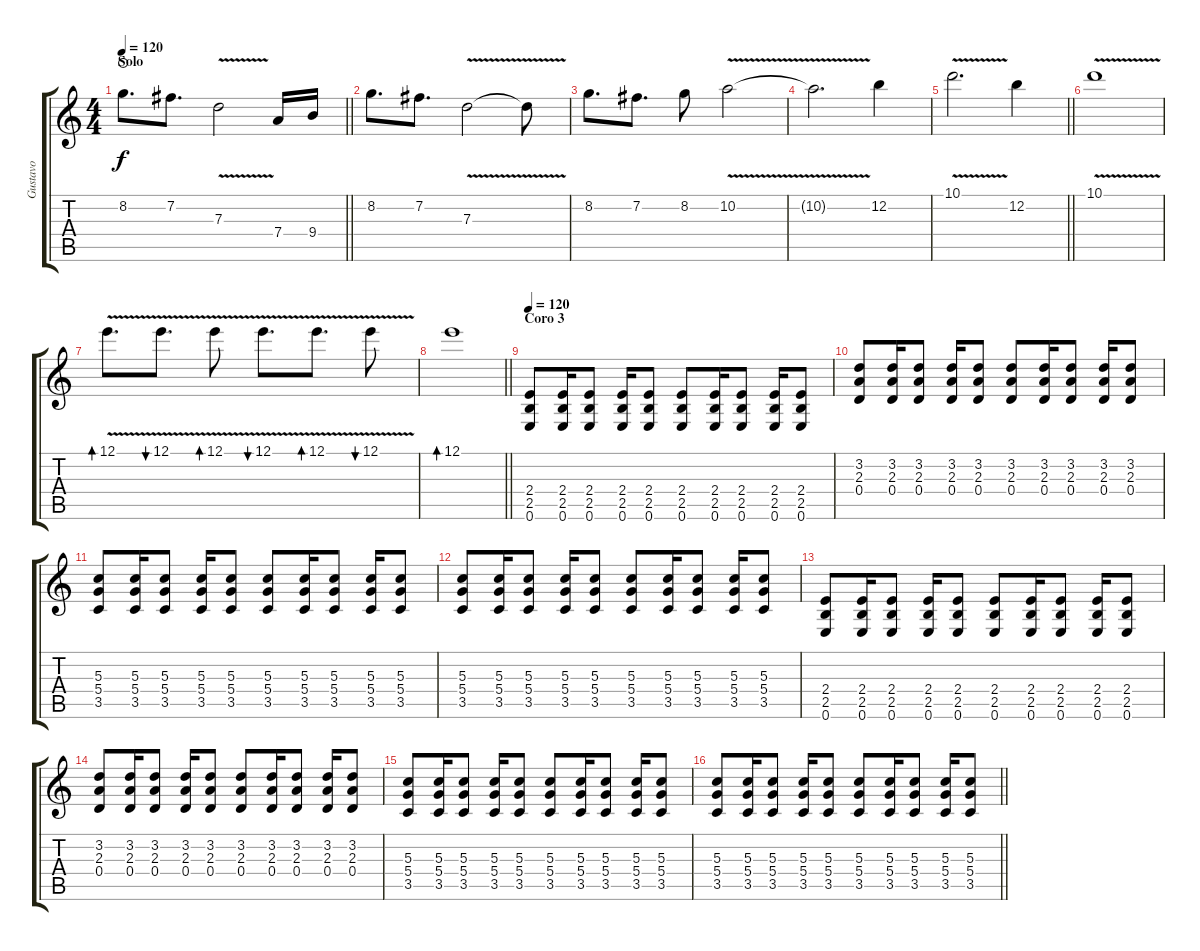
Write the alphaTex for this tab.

\track ("Gustavo" "Gustavo") {instrument electricguitarjazz}
\staff {score tabs}
\tuning (E4 B3 G3 D3 A2 E2) {hide}
\ts (4 4)
\section ("" "Solo")
\tempo 120
\clef g2
\barLineRight lightlight
\ks c
8.2.8{d dy f waho} 7.2.8{d} 7.3{v}.2 7.4.16 9.4.16 |
8.2.8{d} 7.2.8{d} 7.3{v}.2 7.3{t}.8 |
8.2.8{d} 7.2.8{d} 8.2.8 10.2{v}.2 |
10.2{t}.2{d} 12.2.4 |
\barLineRight lightlight
10.1{v}.2{d} 12.2.4 |
10.1{v}.1 |
12.1{v}.8{d bd 60} 12.1{v}.8{d bu 60} 12.1{v}.8{bd 60} 12.1{v}.8{d bu 60} 12.1{v}.8{d bd 60} 12.1{v}.8{bu 60} |
\barLineRight lightlight
12.1.1{bd 60} |
\section ("" "Coro 3")
\tempo 120
(2.4 2.5 0.6).8 (2.4 2.5 0.6).16 (2.4 2.5 0.6).8 (2.4 2.5 0.6).16 (2.4 2.5 0.6).8 (2.4 2.5 0.6).8 (2.4 2.5 0.6).16 (2.4 2.5 0.6).8 (2.4 2.5 0.6).16 (2.4 2.5 0.6).8 |
(3.2 2.3 0.4).8 (3.2 2.3 0.4).16 (3.2 2.3 0.4).8 (3.2 2.3 0.4).16 (3.2 2.3 0.4).8 (3.2 2.3 0.4).8 (3.2 2.3 0.4).16 (3.2 2.3 0.4).8 (3.2 2.3 0.4).16 (3.2 2.3 0.4).8 |
(5.3 5.4 3.5).8 (5.3 5.4 3.5).16 (5.3 5.4 3.5).8 (5.3 5.4 3.5).16 (5.3 5.4 3.5).8 (5.3 5.4 3.5).8 (5.3 5.4 3.5).16 (5.3 5.4 3.5).8 (5.3 5.4 3.5).16 (5.3 5.4 3.5).8 |
(5.3 5.4 3.5).8 (5.3 5.4 3.5).16 (5.3 5.4 3.5).8 (5.3 5.4 3.5).16 (5.3 5.4 3.5).8 (5.3 5.4 3.5).8 (5.3 5.4 3.5).16 (5.3 5.4 3.5).8 (5.3 5.4 3.5).16 (5.3 5.4 3.5).8 |
(2.4 2.5 0.6).8 (2.4 2.5 0.6).16 (2.4 2.5 0.6).8 (2.4 2.5 0.6).16 (2.4 2.5 0.6).8 (2.4 2.5 0.6).8 (2.4 2.5 0.6).16 (2.4 2.5 0.6).8 (2.4 2.5 0.6).16 (2.4 2.5 0.6).8 |
(3.2 2.3 0.4).8 (3.2 2.3 0.4).16 (3.2 2.3 0.4).8 (3.2 2.3 0.4).16 (3.2 2.3 0.4).8 (3.2 2.3 0.4).8 (3.2 2.3 0.4).16 (3.2 2.3 0.4).8 (3.2 2.3 0.4).16 (3.2 2.3 0.4).8 |
(5.3 5.4 3.5).8 (5.3 5.4 3.5).16 (5.3 5.4 3.5).8 (5.3 5.4 3.5).16 (5.3 5.4 3.5).8 (5.3 5.4 3.5).8 (5.3 5.4 3.5).16 (5.3 5.4 3.5).8 (5.3 5.4 3.5).16 (5.3 5.4 3.5).8 |
\barLineRight lightlight
(5.3 5.4 3.5).8 (5.3 5.4 3.5).16 (5.3 5.4 3.5).8 (5.3 5.4 3.5).16 (5.3 5.4 3.5).8 (5.3 5.4 3.5).8 (5.3 5.4 3.5).16 (5.3 5.4 3.5).8 (5.3 5.4 3.5).16 (5.3 5.4 3.5).8
